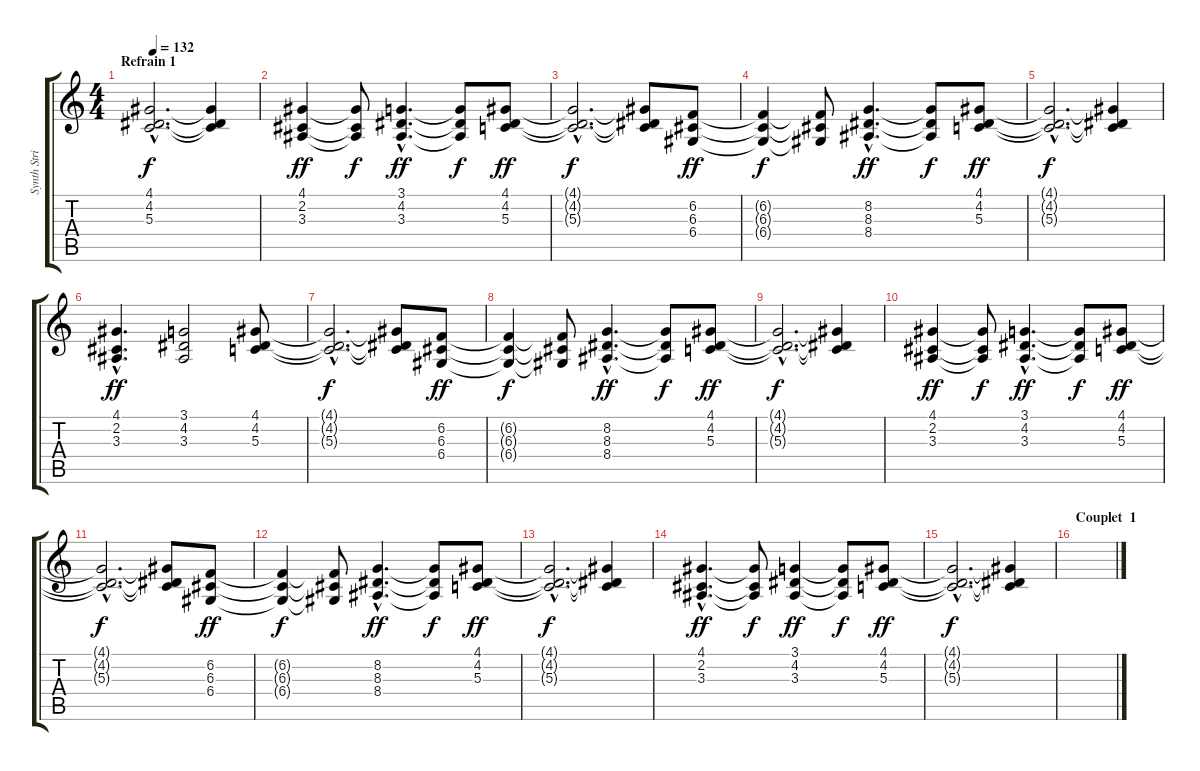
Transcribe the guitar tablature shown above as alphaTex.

\track ("Synth Strings" "Synth Stri") {instrument synthstrings1}
\staff {score tabs}
\tuning (E4 B3 G3 D3 A2 E2) {hide}
\ts (4 4)
\section ("" "Refrain 1")
\tempo 132
\clef g2
\ks c
(4.1{hac t} 4.2{hac t} 5.3{hac t}).2{d dy f} (4.1{t} 4.2{t} 5.3{t}).4 |
(4.1 2.2 3.3).4{dy ff} (4.1{t} 2.2{t} 3.3{t}).8{dy f} (3.1{hac} 4.2{hac} 3.3{hac}).4{d dy ff} (3.1{t} 4.2{t} 3.3{t}).8{dy f} (4.1 4.2 5.3).8{dy ff} |
(4.1{hac t} 4.2{hac t} 5.3{hac t}).2{d dy f} (4.1{t} 4.2{t} 5.3{t}).8 (6.2 6.3 6.4).8{dy ff} |
(6.2{t} 6.3{t} 6.4{t}).4{dy f} (6.2{t} 6.3{t} 6.4{t}).8 (8.2{hac} 8.3{hac} 8.4{hac}).4{d dy ff} (8.2{t} 8.3{t} 8.4{t}).8{dy f} (4.1 4.2 5.3).8{dy ff} |
(4.1{hac t} 4.2{hac t} 5.3{hac t}).2{d dy f} (4.1{t} 4.2{t} 5.3{t}).4 |
(4.1{hac} 2.2{hac} 3.3{hac}).4{d dy ff} (3.1 4.2 3.3).2 (4.1 4.2 5.3).8 |
(4.1{hac t} 4.2{hac t} 5.3{hac t}).2{d dy f} (4.1{t} 4.2{t} 5.3{t}).8 (6.2 6.3 6.4).8{dy ff} |
(6.2{t} 6.3{t} 6.4{t}).4{dy f} (6.2{t} 6.3{t} 6.4{t}).8 (8.2{hac} 8.3{hac} 8.4{hac}).4{d dy ff} (8.2{t} 8.3{t} 8.4{t}).8{dy f} (4.1 4.2 5.3).8{dy ff} |
(4.1{hac t} 4.2{hac t} 5.3{hac t}).2{d dy f} (4.1{t} 4.2{t} 5.3{t}).4 |
(4.1 2.2 3.3).4{dy ff} (4.1{t} 2.2{t} 3.3{t}).8{dy f} (3.1{hac} 4.2{hac} 3.3{hac}).4{d dy ff} (3.1{t} 4.2{t} 3.3{t}).8{dy f} (4.1 4.2 5.3).8{dy ff} |
(4.1{hac t} 4.2{hac t} 5.3{hac t}).2{d dy f} (4.1{t} 4.2{t} 5.3{t}).8 (6.2 6.3 6.4).8{dy ff} |
(6.2{t} 6.3{t} 6.4{t}).4{dy f} (6.2{t} 6.3{t} 6.4{t}).8 (8.2{hac} 8.3{hac} 8.4{hac}).4{d dy ff} (8.2{t} 8.3{t} 8.4{t}).8{dy f} (4.1 4.2 5.3).8{dy ff} |
(4.1{hac t} 4.2{hac t} 5.3{hac t}).2{d dy f} (4.1{t} 4.2{t} 5.3{t}).4 |
(4.1{hac} 2.2{hac} 3.3{hac}).4{d dy ff} (4.1{t} 2.2{t} 3.3{t}).8{dy f} (3.1 4.2 3.3).4{dy ff} (3.1{t} 4.2{t} 3.3{t}).8{dy f} (4.1 4.2 5.3).8{dy ff} |
(4.1{hac t} 4.2{hac t} 5.3{hac t}).2{d dy f} (4.1{t} 4.2{t} 5.3{t}).4 |
\section ("" "Couplet  1")
